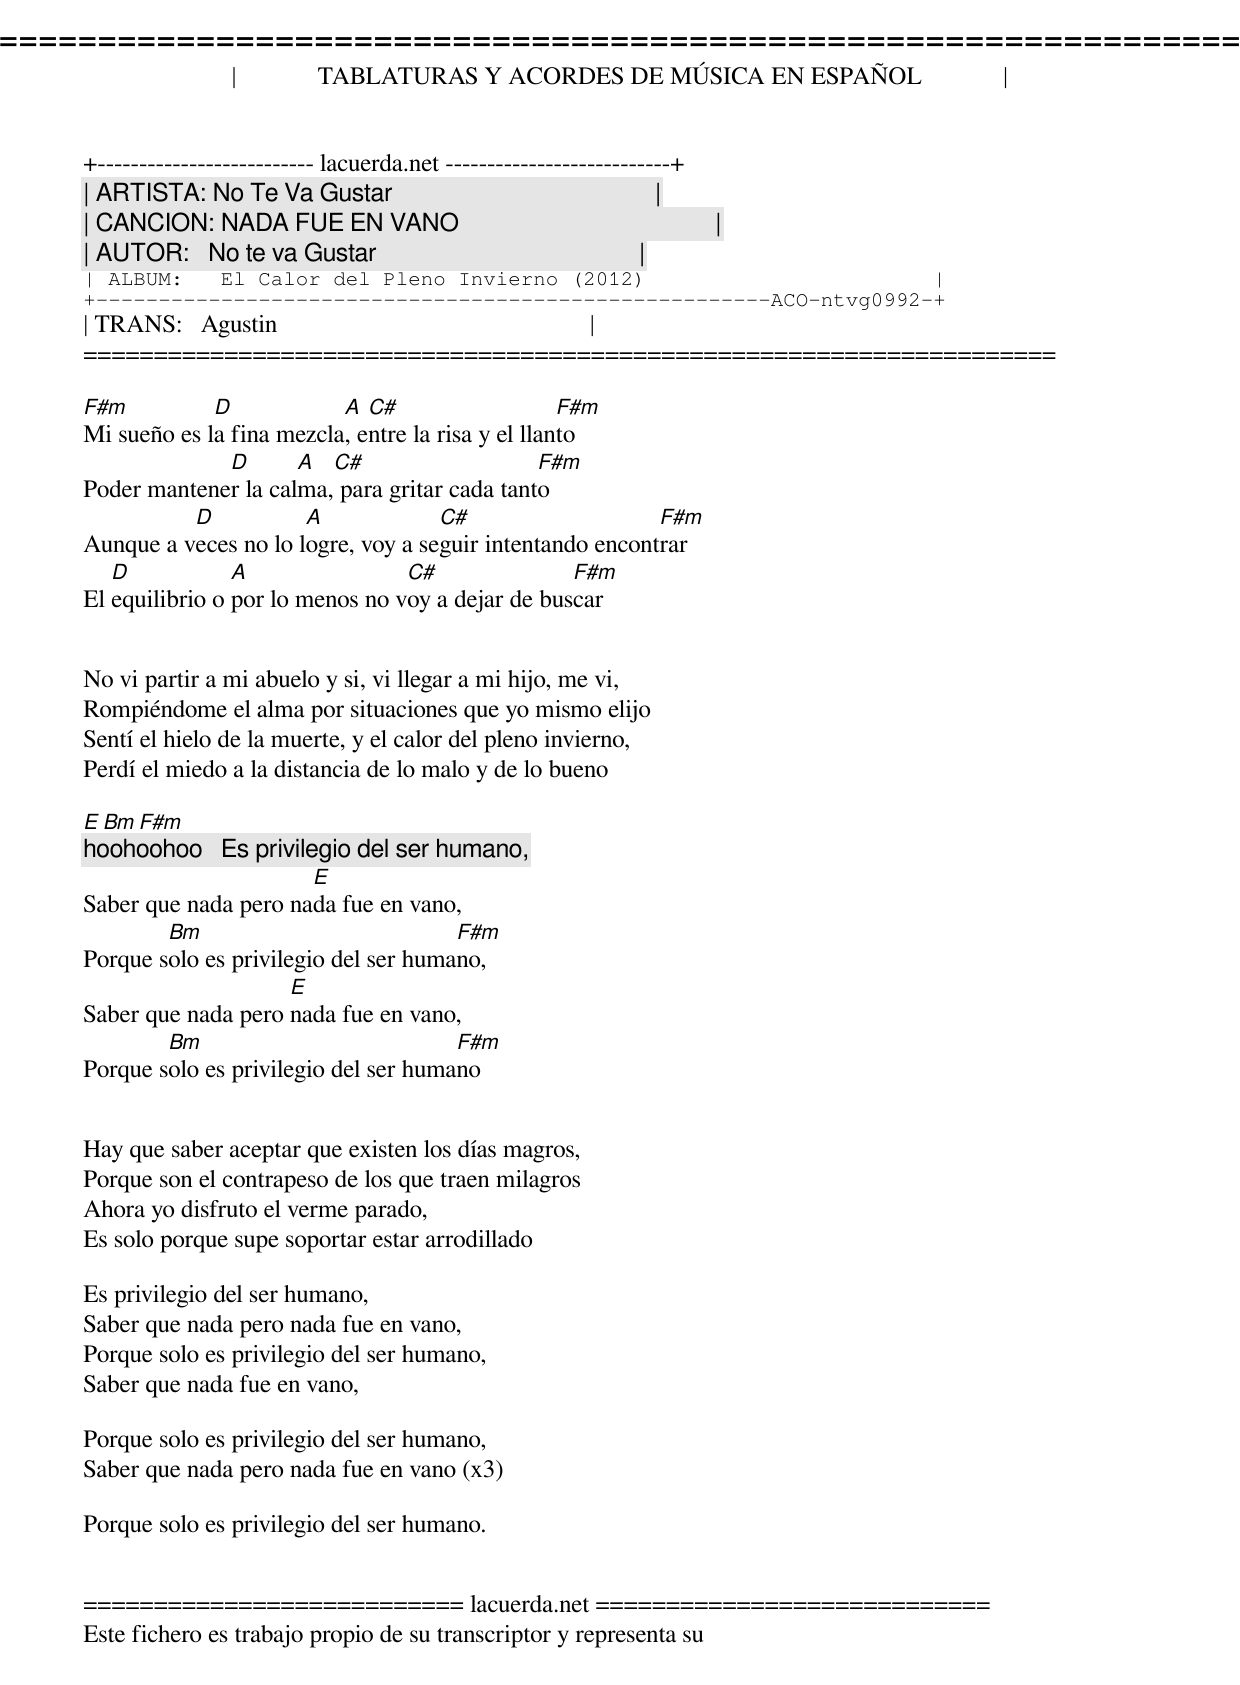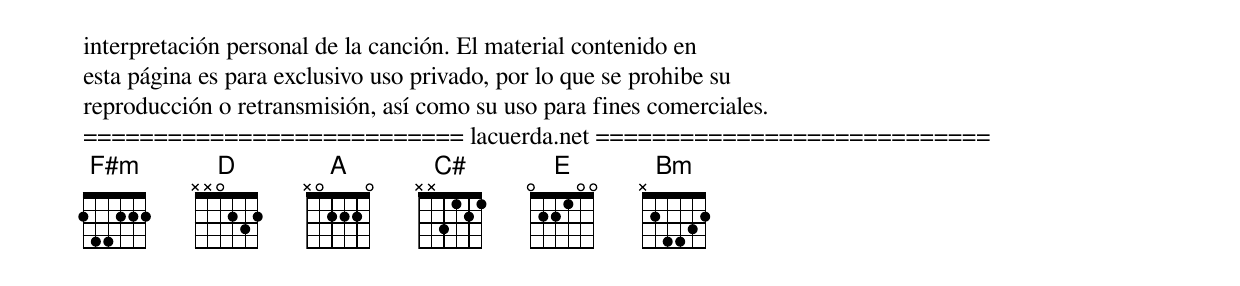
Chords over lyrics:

=====================================================================
|             TABLATURAS Y ACORDES DE MÚSICA EN ESPAÑOL             |
+-------------------------- lacuerda.net ---------------------------+
| ARTISTA: No Te Va Gustar                                          |
| CANCION: NADA FUE EN VANO                                         |
| AUTOR:   No te va Gustar                                          |
| ALBUM:   El Calor del Pleno Invierno (2012)                       |
+------------------------------------------------------ACO-ntvg0992-+
| TRANS:   Agustin                                                  |
=====================================================================

F#m          D            A  C#                    F#m
Mi sueño es la fina mezcla, entre la risa y el llanto
             D       A  C#                    F#m
Poder mantener la calma, para gritar cada tanto
          D           A             C#                    F#m
Aunque a veces no lo logre, voy a seguir intentando encontrar
   D            A                C#               F#m
El equilibrio o por lo menos no voy a dejar de buscar


No vi partir a mi abuelo y si, vi llegar a mi hijo, me vi,
Rompiéndome el alma por situaciones que yo mismo elijo
Sentí el hielo de la muerte, y el calor del pleno invierno,
Perdí el miedo a la distancia de lo malo y de lo bueno

E         Bm                            F#m
[hoohoohoo]   Es privilegio del ser humano,
                      E
Saber que nada pero nada fue en vano,
        Bm                            F#m
Porque solo es privilegio del ser humano,
                    E
Saber que nada pero nada fue en vano,
        Bm                            F#m
Porque solo es privilegio del ser humano


Hay que saber aceptar que existen los días magros,
Porque son el contrapeso de los que traen milagros
Ahora yo disfruto el verme parado,
Es solo porque supe soportar estar arrodillado

Es privilegio del ser humano,
Saber que nada pero nada fue en vano,
Porque solo es privilegio del ser humano,
Saber que nada fue en vano,

Porque solo es privilegio del ser humano,
Saber que nada pero nada fue en vano (x3)

Porque solo es privilegio del ser humano.


=========================== lacuerda.net ============================
Este fichero es trabajo propio de su transcriptor y representa su
interpretación personal de la canción. El material contenido en
esta página es para exclusivo uso privado, por lo que se prohibe su
reproducción o retransmisión, así como su uso para fines comerciales.
=========================== lacuerda.net ============================
